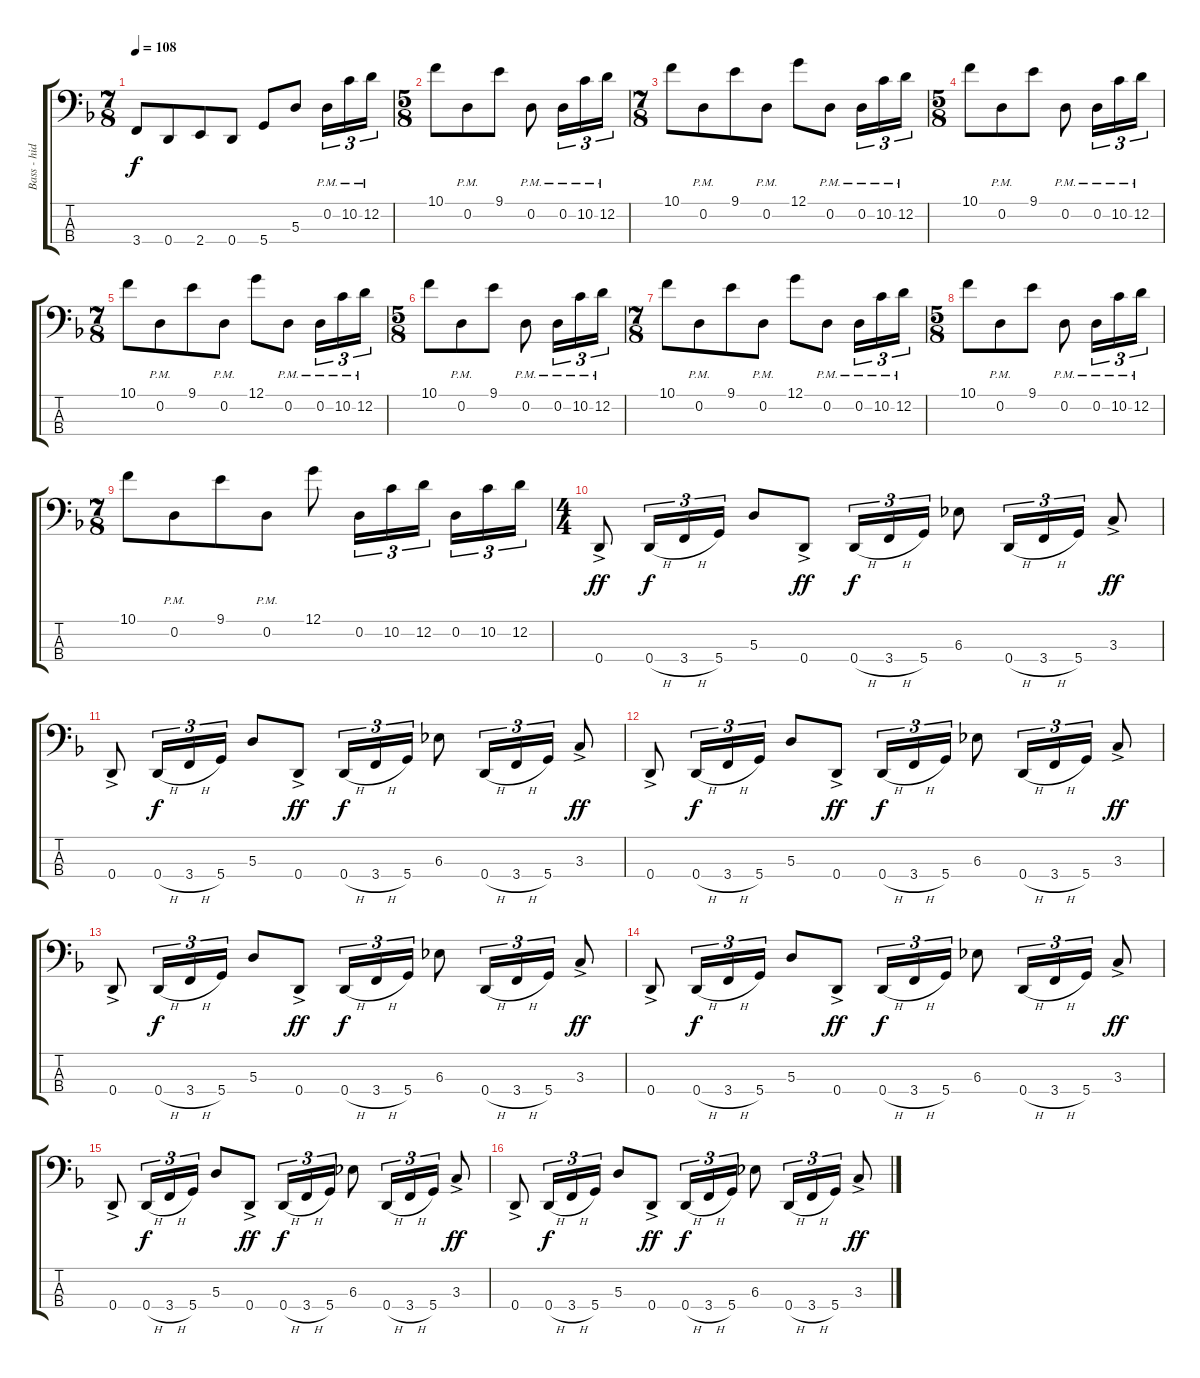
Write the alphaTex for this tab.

\track ("Bass - hidden" "Bass - hid") {instrument electricbasspick}
\staff {score tabs}
\tuning (G2 D2 A1 D1) {hide}
\ts (7 8)
\tempo 108
\clef f4
\ks dminor
3.4.8{dy f} 0.4.8 2.4.8 0.4.8 5.4.8 5.3.8 0.2{pm}.16{tu (3 2) instrument electricbasspick} 10.2{pm}.16{tu (3 2)} 12.2{pm}.16{tu (3 2)} |
\ts (5 8)
10.1.8 0.2{pm}.8 9.1.8 0.2{pm}.8 0.2{pm}.16{tu (3 2)} 10.2{pm}.16{tu (3 2)} 12.2{pm}.16{tu (3 2)} |
\ts (7 8)
10.1.8 0.2{pm}.8 9.1.8 0.2{pm}.8 12.1.8 0.2{pm}.8 0.2{pm}.16{tu (3 2)} 10.2{pm}.16{tu (3 2)} 12.2{pm}.16{tu (3 2)} |
\ts (5 8)
10.1.8 0.2{pm}.8 9.1.8 0.2{pm}.8 0.2{pm}.16{tu (3 2)} 10.2{pm}.16{tu (3 2)} 12.2{pm}.16{tu (3 2)} |
\ts (7 8)
10.1.8 0.2{pm}.8 9.1.8 0.2{pm}.8 12.1.8 0.2{pm}.8 0.2{pm}.16{tu (3 2)} 10.2{pm}.16{tu (3 2)} 12.2{pm}.16{tu (3 2)} |
\ts (5 8)
10.1.8 0.2{pm}.8 9.1.8 0.2{pm}.8 0.2{pm}.16{tu (3 2)} 10.2{pm}.16{tu (3 2)} 12.2{pm}.16{tu (3 2)} |
\ts (7 8)
10.1.8 0.2{pm}.8 9.1.8 0.2{pm}.8 12.1.8 0.2{pm}.8 0.2{pm}.16{tu (3 2)} 10.2{pm}.16{tu (3 2)} 12.2{pm}.16{tu (3 2)} |
\ts (5 8)
10.1.8 0.2{pm}.8 9.1.8 0.2{pm}.8 0.2{pm}.16{tu (3 2)} 10.2{pm}.16{tu (3 2)} 12.2{pm}.16{tu (3 2)} |
\ts (7 8)
10.1.8 0.2{pm}.8 9.1.8 0.2{pm}.8 12.1.8 0.2.16{tu (3 2)} 10.2.16{tu (3 2)} 12.2.16{tu (3 2)} 0.2.16{tu (3 2)} 10.2.16{tu (3 2)} 12.2.16{tu (3 2)} |
\ts (4 4)
0.4{ac}.8{dy ff instrument electricbasspick} 0.4{h}.16{tu (3 2) dy f} 3.4{h}.16{tu (3 2)} 5.4.16{tu (3 2)} 5.3.8 0.4{ac}.8{dy ff} 0.4{h}.16{tu (3 2) dy f} 3.4{h}.16{tu (3 2)} 5.4.16{tu (3 2)} 6.3.8 0.4{h}.16{tu (3 2)} 3.4{h}.16{tu (3 2)} 5.4.16{tu (3 2)} 3.3{ac}.8{dy ff} |
0.4{ac}.8 0.4{h}.16{tu (3 2) dy f} 3.4{h}.16{tu (3 2)} 5.4.16{tu (3 2)} 5.3.8 0.4{ac}.8{dy ff} 0.4{h}.16{tu (3 2) dy f} 3.4{h}.16{tu (3 2)} 5.4.16{tu (3 2)} 6.3.8 0.4{h}.16{tu (3 2)} 3.4{h}.16{tu (3 2)} 5.4.16{tu (3 2)} 3.3{ac}.8{dy ff} |
0.4{ac}.8 0.4{h}.16{tu (3 2) dy f} 3.4{h}.16{tu (3 2)} 5.4.16{tu (3 2)} 5.3.8 0.4{ac}.8{dy ff} 0.4{h}.16{tu (3 2) dy f} 3.4{h}.16{tu (3 2)} 5.4.16{tu (3 2)} 6.3.8 0.4{h}.16{tu (3 2)} 3.4{h}.16{tu (3 2)} 5.4.16{tu (3 2)} 3.3{ac}.8{dy ff} |
0.4{ac}.8 0.4{h}.16{tu (3 2) dy f} 3.4{h}.16{tu (3 2)} 5.4.16{tu (3 2)} 5.3.8 0.4{ac}.8{dy ff} 0.4{h}.16{tu (3 2) dy f} 3.4{h}.16{tu (3 2)} 5.4.16{tu (3 2)} 6.3.8 0.4{h}.16{tu (3 2)} 3.4{h}.16{tu (3 2)} 5.4.16{tu (3 2)} 3.3{ac}.8{dy ff} |
0.4{ac}.8 0.4{h}.16{tu (3 2) dy f} 3.4{h}.16{tu (3 2)} 5.4.16{tu (3 2)} 5.3.8 0.4{ac}.8{dy ff} 0.4{h}.16{tu (3 2) dy f} 3.4{h}.16{tu (3 2)} 5.4.16{tu (3 2)} 6.3.8 0.4{h}.16{tu (3 2)} 3.4{h}.16{tu (3 2)} 5.4.16{tu (3 2)} 3.3{ac}.8{dy ff} |
0.4{ac}.8 0.4{h}.16{tu (3 2) dy f} 3.4{h}.16{tu (3 2)} 5.4.16{tu (3 2)} 5.3.8 0.4{ac}.8{dy ff} 0.4{h}.16{tu (3 2) dy f} 3.4{h}.16{tu (3 2)} 5.4.16{tu (3 2)} 6.3.8 0.4{h}.16{tu (3 2)} 3.4{h}.16{tu (3 2)} 5.4.16{tu (3 2)} 3.3{ac}.8{dy ff} |
0.4{ac}.8 0.4{h}.16{tu (3 2) dy f} 3.4{h}.16{tu (3 2)} 5.4.16{tu (3 2)} 5.3.8 0.4{ac}.8{dy ff} 0.4{h}.16{tu (3 2) dy f} 3.4{h}.16{tu (3 2)} 5.4.16{tu (3 2)} 6.3.8 0.4{h}.16{tu (3 2)} 3.4{h}.16{tu (3 2)} 5.4.16{tu (3 2)} 3.3{ac}.8{dy ff}
